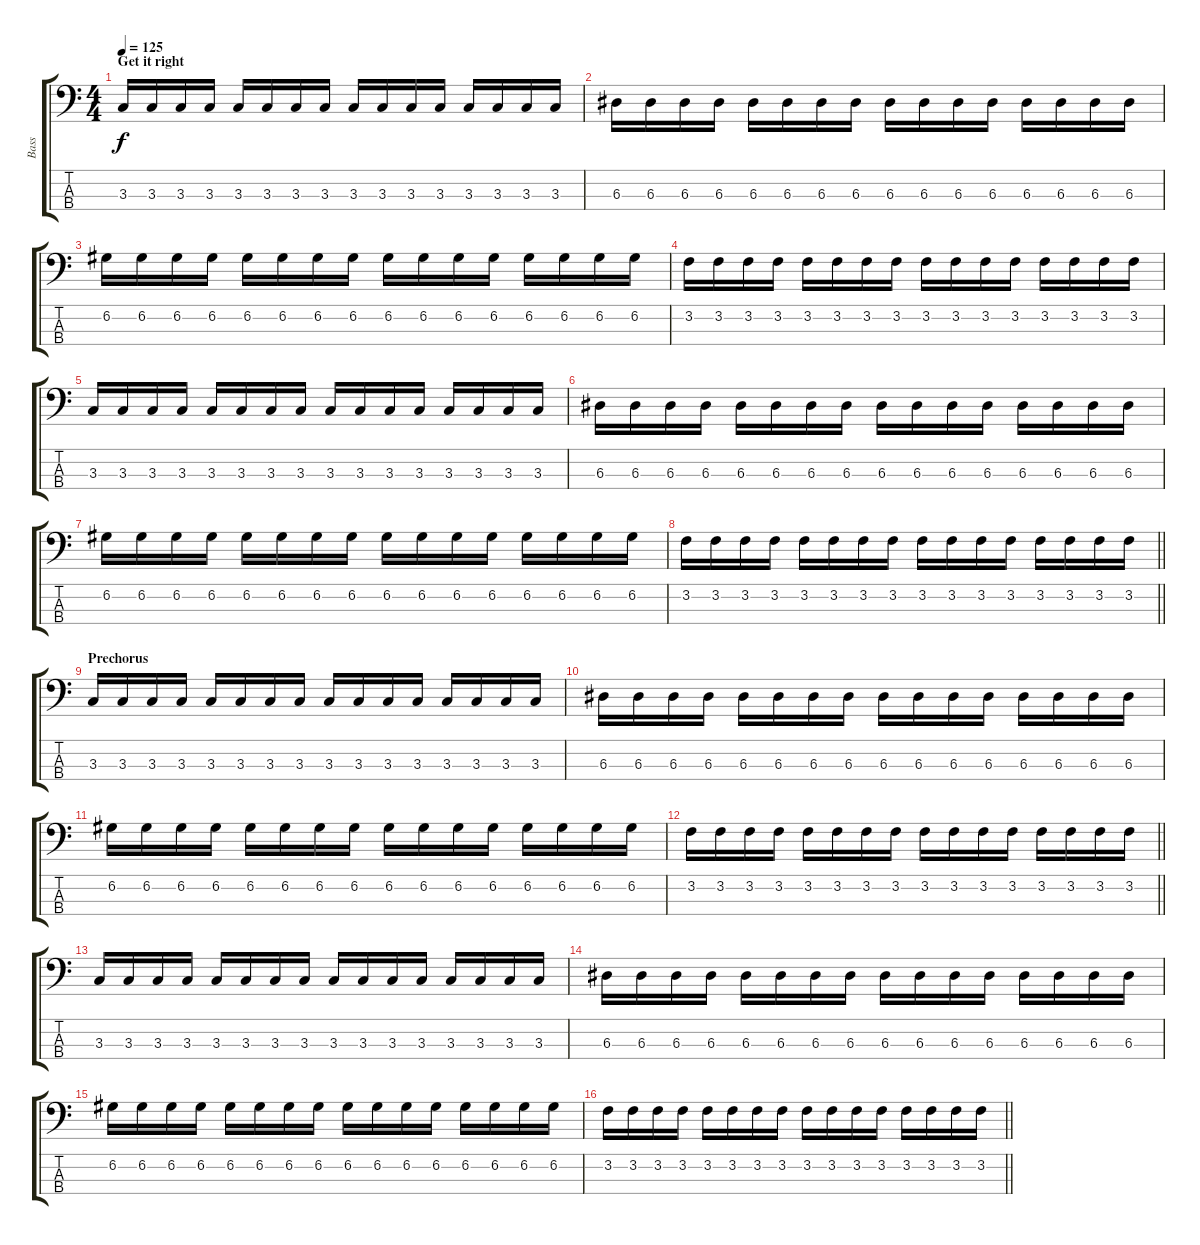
\track ("Bass" "Bass") {instrument electricbassfinger}
\staff {score tabs}
\tuning (G2 D2 A1 E1) {hide}
\ts (4 4)
\section ("" "Get it right")
\tempo 125
\clef f4
\ks c
3.3.16{dy f} 3.3.16 3.3.16 3.3.16 3.3.16 3.3.16 3.3.16 3.3.16 3.3.16 3.3.16 3.3.16 3.3.16 3.3.16 3.3.16 3.3.16 3.3.16 |
6.3.16 6.3.16 6.3.16 6.3.16 6.3.16 6.3.16 6.3.16 6.3.16 6.3.16 6.3.16 6.3.16 6.3.16 6.3.16 6.3.16 6.3.16 6.3.16 |
6.2.16 6.2.16 6.2.16 6.2.16 6.2.16 6.2.16 6.2.16 6.2.16 6.2.16 6.2.16 6.2.16 6.2.16 6.2.16 6.2.16 6.2.16 6.2.16 |
3.2.16 3.2.16 3.2.16 3.2.16 3.2.16 3.2.16 3.2.16 3.2.16 3.2.16 3.2.16 3.2.16 3.2.16 3.2.16 3.2.16 3.2.16 3.2.16 |
3.3.16 3.3.16 3.3.16 3.3.16 3.3.16 3.3.16 3.3.16 3.3.16 3.3.16 3.3.16 3.3.16 3.3.16 3.3.16 3.3.16 3.3.16 3.3.16 |
6.3.16 6.3.16 6.3.16 6.3.16 6.3.16 6.3.16 6.3.16 6.3.16 6.3.16 6.3.16 6.3.16 6.3.16 6.3.16 6.3.16 6.3.16 6.3.16 |
6.2.16 6.2.16 6.2.16 6.2.16 6.2.16 6.2.16 6.2.16 6.2.16 6.2.16 6.2.16 6.2.16 6.2.16 6.2.16 6.2.16 6.2.16 6.2.16 |
\barLineRight lightlight
3.2.16 3.2.16 3.2.16 3.2.16 3.2.16 3.2.16 3.2.16 3.2.16 3.2.16 3.2.16 3.2.16 3.2.16 3.2.16 3.2.16 3.2.16 3.2.16 |
\section ("" "Prechorus")
3.3.16{instrument electricbassfinger} 3.3.16 3.3.16 3.3.16 3.3.16 3.3.16 3.3.16 3.3.16 3.3.16 3.3.16 3.3.16 3.3.16 3.3.16 3.3.16 3.3.16 3.3.16 |
6.3.16 6.3.16 6.3.16 6.3.16 6.3.16 6.3.16 6.3.16 6.3.16 6.3.16 6.3.16 6.3.16 6.3.16 6.3.16 6.3.16 6.3.16 6.3.16 |
6.2.16 6.2.16 6.2.16 6.2.16 6.2.16 6.2.16 6.2.16 6.2.16 6.2.16 6.2.16 6.2.16 6.2.16 6.2.16 6.2.16 6.2.16 6.2.16 |
\barLineRight lightlight
3.2.16 3.2.16 3.2.16 3.2.16 3.2.16 3.2.16 3.2.16 3.2.16 3.2.16 3.2.16 3.2.16 3.2.16 3.2.16 3.2.16 3.2.16 3.2.16 |
3.3.16 3.3.16 3.3.16 3.3.16 3.3.16 3.3.16 3.3.16 3.3.16 3.3.16 3.3.16 3.3.16 3.3.16 3.3.16 3.3.16 3.3.16 3.3.16 |
6.3.16 6.3.16 6.3.16 6.3.16 6.3.16 6.3.16 6.3.16 6.3.16 6.3.16 6.3.16 6.3.16 6.3.16 6.3.16 6.3.16 6.3.16 6.3.16 |
6.2.16 6.2.16 6.2.16 6.2.16 6.2.16 6.2.16 6.2.16 6.2.16 6.2.16 6.2.16 6.2.16 6.2.16 6.2.16 6.2.16 6.2.16 6.2.16 |
\barLineRight lightlight
3.2.16 3.2.16 3.2.16 3.2.16 3.2.16 3.2.16 3.2.16 3.2.16 3.2.16 3.2.16 3.2.16 3.2.16 3.2.16 3.2.16 3.2.16 3.2.16
